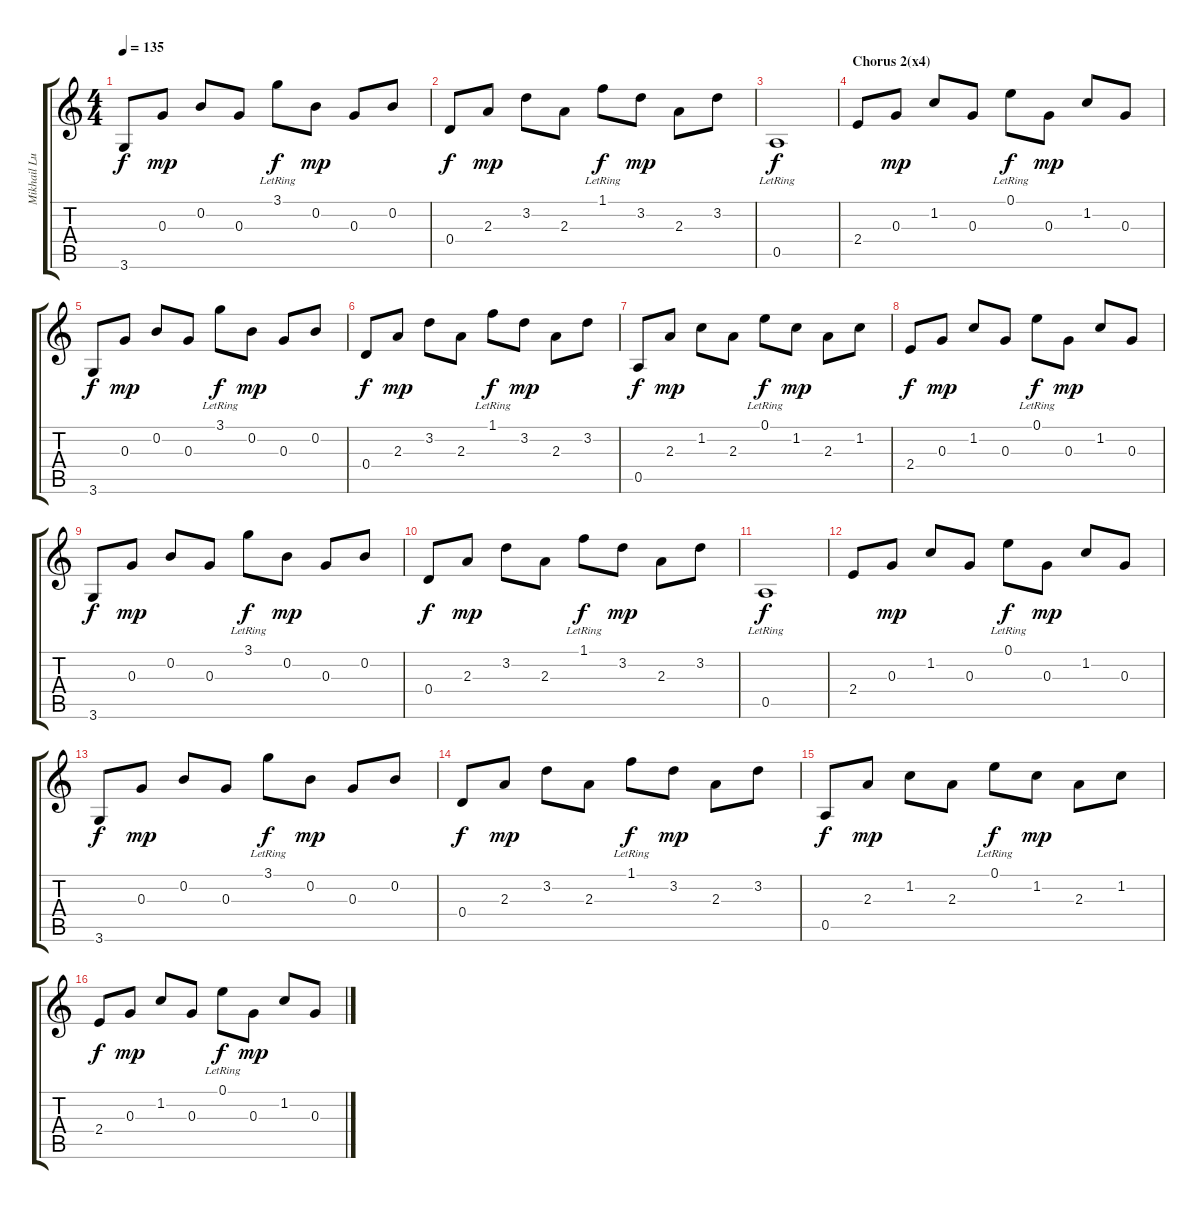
\track ("Mikhail Lutsky" "Mikhail Lu") {instrument acousticguitarnylon}
\staff {score tabs}
\tuning (E4 B3 G3 D3 A2 E2) {hide}
\ts (4 4)
\tempo 135
\clef g2
\ks c
3.6.8{dy f} 0.3.8{dy mp} 0.2.8 0.3.8 3.1{lr}.8{dy f} 0.2.8{dy mp} 0.3.8 0.2.8 |
0.4.8{dy f} 2.3.8{dy mp} 3.2.8 2.3.8 1.1{lr}.8{dy f} 3.2.8{dy mp} 2.3.8 3.2.8 |
0.5{lr}.1{dy f} |
\section ("" "Chorus 2(x4)")
2.4.8 0.3.8{dy mp} 1.2.8 0.3.8 0.1{lr}.8{dy f} 0.3.8{dy mp} 1.2.8 0.3.8 |
3.6.8{dy f} 0.3.8{dy mp} 0.2.8 0.3.8 3.1{lr}.8{dy f} 0.2.8{dy mp} 0.3.8 0.2.8 |
0.4.8{dy f} 2.3.8{dy mp} 3.2.8 2.3.8 1.1{lr}.8{dy f} 3.2.8{dy mp} 2.3.8 3.2.8 |
0.5.8{dy f} 2.3.8{dy mp} 1.2.8 2.3.8 0.1{lr}.8{dy f} 1.2.8{dy mp} 2.3.8 1.2.8 |
2.4.8{dy f} 0.3.8{dy mp} 1.2.8 0.3.8 0.1{lr}.8{dy f} 0.3.8{dy mp} 1.2.8 0.3.8 |
3.6.8{dy f} 0.3.8{dy mp} 0.2.8 0.3.8 3.1{lr}.8{dy f} 0.2.8{dy mp} 0.3.8 0.2.8 |
0.4.8{dy f} 2.3.8{dy mp} 3.2.8 2.3.8 1.1{lr}.8{dy f} 3.2.8{dy mp} 2.3.8 3.2.8 |
0.5{lr}.1{dy f} |
2.4.8 0.3.8{dy mp} 1.2.8 0.3.8 0.1{lr}.8{dy f} 0.3.8{dy mp} 1.2.8 0.3.8 |
3.6.8{dy f} 0.3.8{dy mp} 0.2.8 0.3.8 3.1{lr}.8{dy f} 0.2.8{dy mp} 0.3.8 0.2.8 |
0.4.8{dy f} 2.3.8{dy mp} 3.2.8 2.3.8 1.1{lr}.8{dy f} 3.2.8{dy mp} 2.3.8 3.2.8 |
0.5.8{dy f} 2.3.8{dy mp} 1.2.8 2.3.8 0.1{lr}.8{dy f} 1.2.8{dy mp} 2.3.8 1.2.8 |
2.4.8{dy f} 0.3.8{dy mp} 1.2.8 0.3.8 0.1{lr}.8{dy f} 0.3.8{dy mp} 1.2.8 0.3.8
